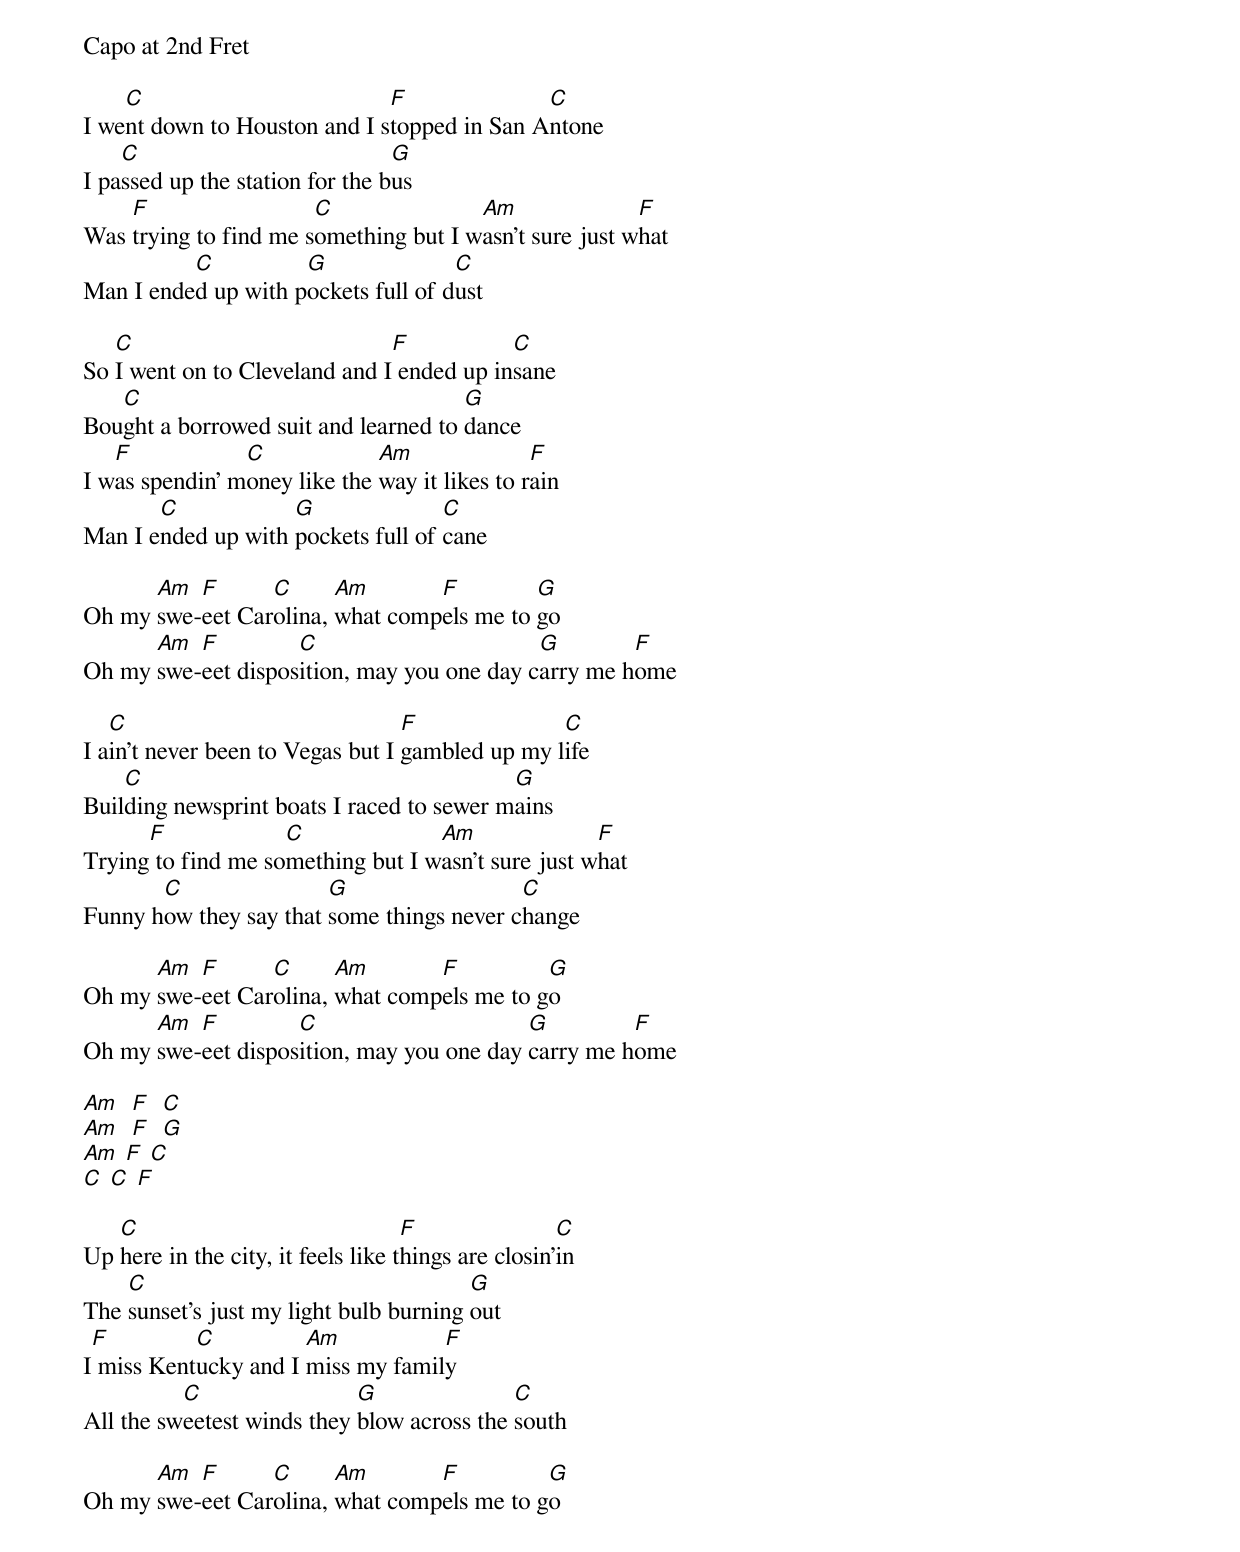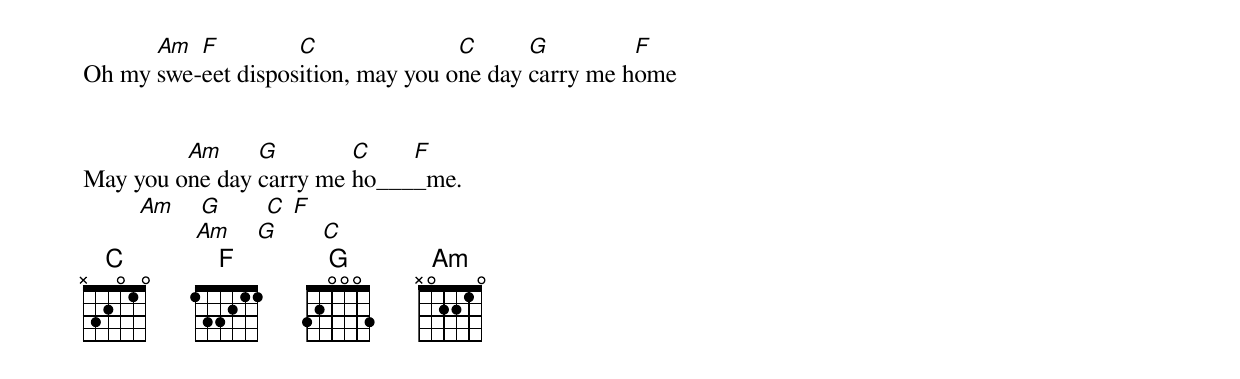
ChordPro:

Capo at 2nd Fret

I we[C]nt down to Houston and I s[F]topped in San A[C]ntone
I pa[C]ssed up the station for the b[G]us
Was [F]trying to find me s[C]omething but I w[Am]asn't sure just w[F]hat
Man I ende[C]d up with p[G]ockets full of d[C]ust

So [C]I went on to Cleveland and I[F] ended up in[C]sane
Bou[C]ght a borrowed suit and learned to [G]dance
I w[F]as spendin' m[C]oney like the [Am]way it likes to r[F]ain
Man I e[C]nded up with [G]pockets full of [C]cane

Oh my [Am]swe-[F]eet Car[C]olina, [Am]what comp[F]els me to [G]go
Oh my [Am]swe-[F]eet dispos[C]ition, may you one day c[G]arry me h[F]ome

I a[C]in't never been to Vegas but I [F]gambled up my l[C]ife
Buil[C]ding newsprint boats I raced to sewer m[G]ains
Trying[F] to find me so[C]mething but I w[Am]asn't sure just w[F]hat
Funny h[C]ow they say that [G]some things never c[C]hange

Oh my [Am]swe-[F]eet Car[C]olina, [Am]what comp[F]els me to g[G]o
Oh my [Am]swe-[F]eet dispos[C]ition, may you one day [G]carry me h[F]ome

[Am]  [F]  [C]
[Am]  [F]  [G]
[Am] [F] [C]
[C] [C] [F]

Up [C]here in the city, it feels like t[F]hings are closin'[C]in
The [C]sunset's just my light bulb burning [G]out
I[F] miss Kent[C]ucky and I [Am]miss my famil[F]y
All the sw[C]eetest winds they [G]blow across the [C]south

Oh my [Am]swe-[F]eet Car[C]olina, [Am]what comp[F]els me to g[G]o
Oh my [Am]swe-[F]eet dispos[C]ition, may you o[C]ne day [G]carry me h[F]ome


May you o[Am]ne day [G]carry me [C]ho___[F]_me.
         [Am]    [G]       [C] [F]
                  [Am]    [G]       [C]
